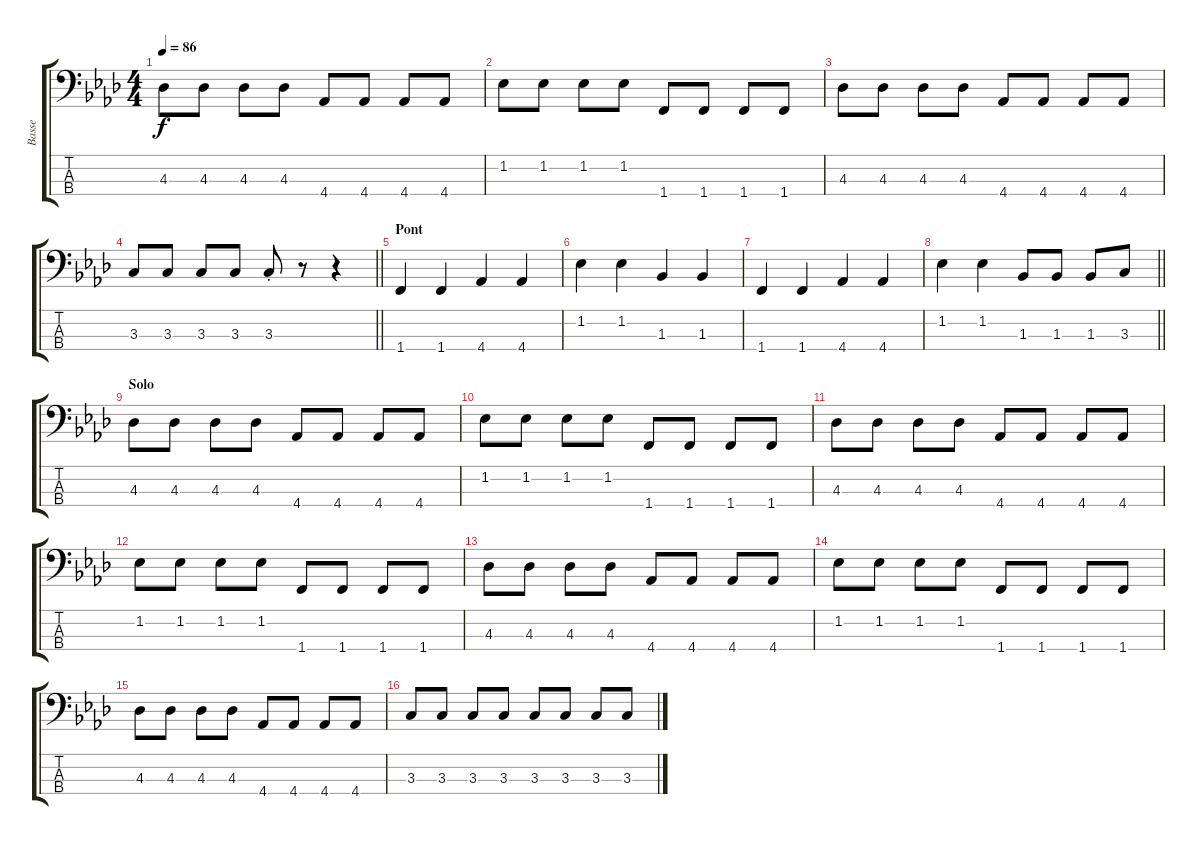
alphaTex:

\track ("Basse" "Basse") {instrument electricbassfinger}
\staff {score tabs}
\tuning (G2 D2 A1 E1) {hide}
\ts (4 4)
\tempo 86
\clef f4
\ks ab
4.3.8{dy f} 4.3.8 4.3.8 4.3.8 4.4.8 4.4.8 4.4.8 4.4.8 |
1.2.8 1.2.8 1.2.8 1.2.8 1.4.8 1.4.8 1.4.8 1.4.8 |
4.3.8 4.3.8 4.3.8 4.3.8 4.4.8 4.4.8 4.4.8 4.4.8 |
\barLineRight lightlight
3.3.8 3.3.8 3.3.8 3.3.8 3.3{st}.8 r.8 r.4 |
\section ("" "Pont")
1.4.4 1.4.4 4.4.4 4.4.4 |
1.2.4 1.2.4 1.3.4 1.3.4 |
1.4.4 1.4.4 4.4.4 4.4.4 |
\barLineRight lightlight
1.2.4 1.2.4 1.3.8 1.3.8 1.3.8 3.3.8 |
\section ("" "Solo")
4.3.8 4.3.8 4.3.8 4.3.8 4.4.8 4.4.8 4.4.8 4.4.8 |
1.2.8 1.2.8 1.2.8 1.2.8 1.4.8 1.4.8 1.4.8 1.4.8 |
4.3.8 4.3.8 4.3.8 4.3.8 4.4.8 4.4.8 4.4.8 4.4.8 |
1.2.8 1.2.8 1.2.8 1.2.8 1.4.8 1.4.8 1.4.8 1.4.8 |
4.3.8 4.3.8 4.3.8 4.3.8 4.4.8 4.4.8 4.4.8 4.4.8 |
1.2.8 1.2.8 1.2.8 1.2.8 1.4.8 1.4.8 1.4.8 1.4.8 |
4.3.8 4.3.8 4.3.8 4.3.8 4.4.8 4.4.8 4.4.8 4.4.8 |
3.3.8 3.3.8 3.3.8 3.3.8 3.3.8 3.3.8 3.3.8 3.3.8
